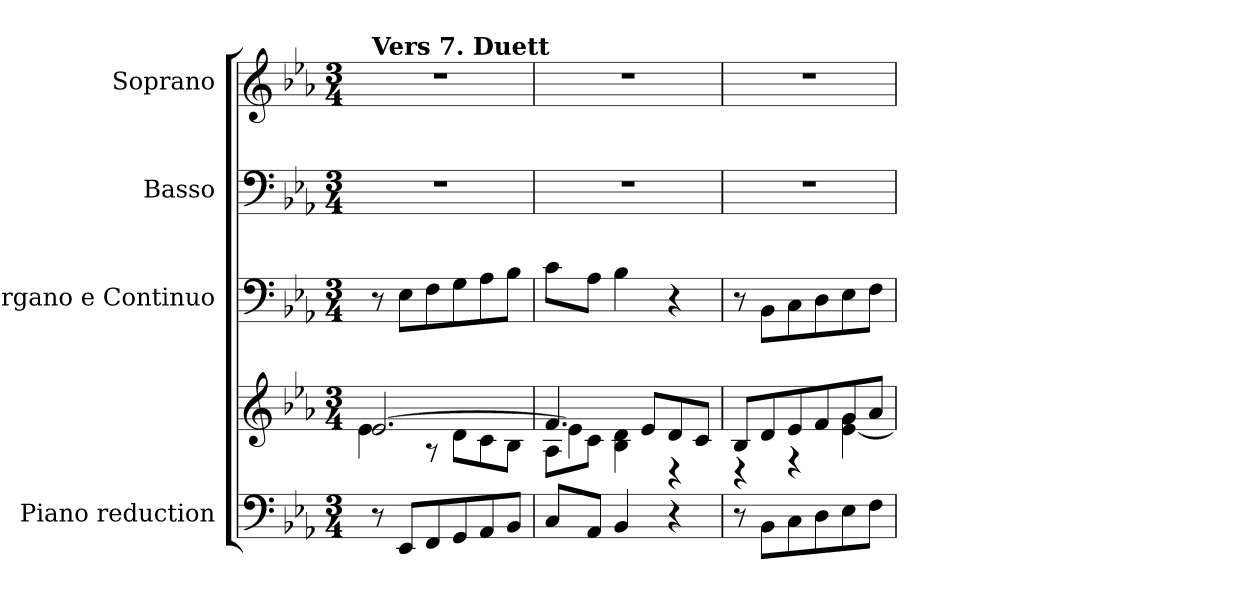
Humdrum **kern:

**kern	**kern	**kern	**kern	**kern
*part4	*part4	*part3	*part2	*part1
*staff5	*staff4	*staff3	*staff2	*staff1
*I"Piano reduction	*	*I"Organo e Continuo	*I"Basso	*I"Soprano
*I'Pno	*	*	*	*
*stria5	*stria5	*	*	*
*clefF4	*clefG2	*clefF4	*clefF4	*clefG2
*k[b-e-a-]	*k[b-e-a-]	*k[b-e-a-]	*k[b-e-a-]	*k[b-e-a-]
*M3/4	*M3/4	*M3/4	*M3/4	*M3/4
=1	=1	=1	=1	=1
*	*^	*	*	*
!	!	!	!	!	!LO:TX:a:B:t=Vers 7. Duett
8r	[2.e-/	4e-\	8r	2.r	2.r
8EE-/L	.	.	8E-\L	.	.
8FF/	.	8r	8F\	.	.
8GG/	.	8d\L	8G\	.	.
8AA-/	.	8c\	8A-\	.	.
8BB-/J	.	8B-\J	8B-\J	.	.
=2	=2	=2	=2	=2	=2
*	*	*^	*	*	*
8C/L	4.f/	8A-\L	4e-\]	8c\L	2.r	2.r
8AA-/J	.	8c\J	.	8A-\J	.	.
4BB-/	.	4B-\ 4d\	2ryy	4B-\	.	.
.	8e-/L	.	.	.	.	.
4r	8d/	4r	.	4r	.	.
.	8c/J	.	.	.	.	.
*	*	*v	*v	*	*	*
=3	=3	=3	=3	=3	=3
8r	8B-/L	4r	8r	2.r	2.r
8BB-\L	8d/	.	8BB-\L	.	.
8C\	8e-/	4r	8C\	.	.
8D\	8f/	.	8D\	.	.
8E-\	8g/	[4e-\ 4g\	8E-\	.	.
8F\J	8a-/J	.	8F\J	.	.
*	*v	*v	*	*	*
=	=	=	=	=
*-	*-	*-	*-	*-
